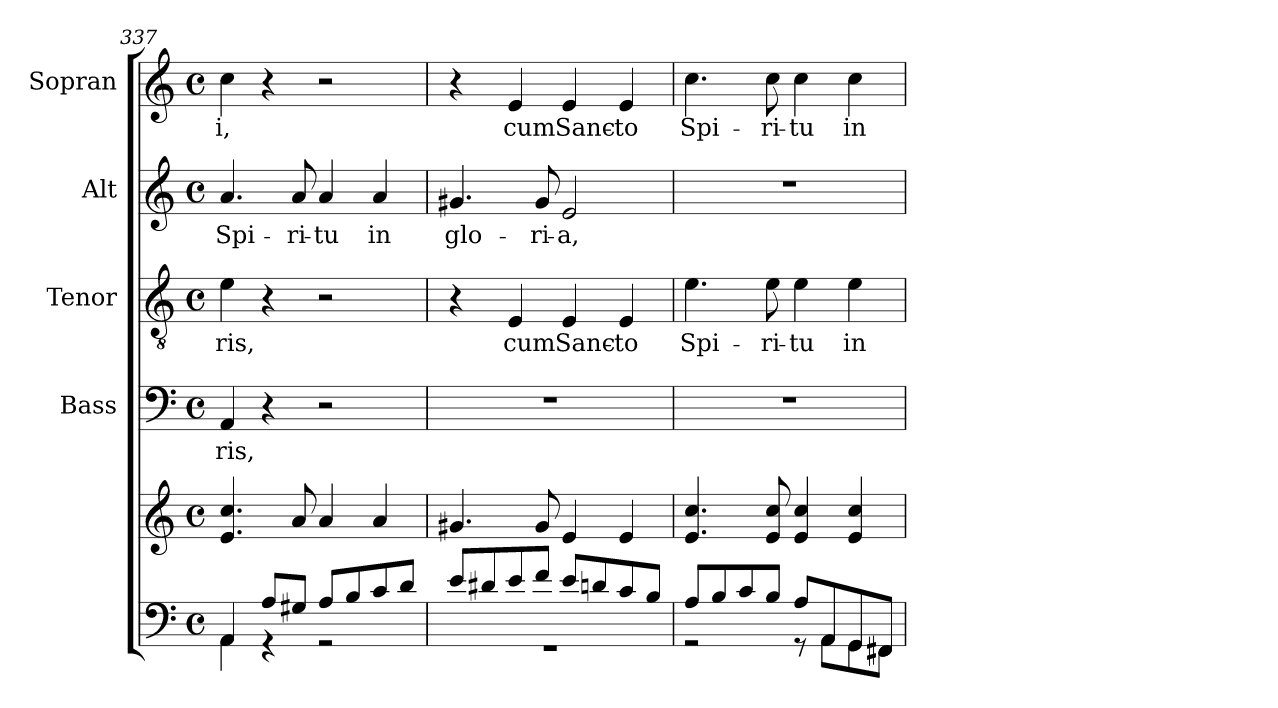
**kern	**kern	**kern	**text	**kern	**text	**kern	**text	**kern	**text
*part5	*part5	*part4	*part4	*part3	*part3	*part2	*part2	*part1	*part1
*staff6	*staff5	*staff4	*staff4	*staff3	*staff3	*staff2	*staff2	*staff1	*staff1
*	*	*I"Bass	*	*I"Tenor	*	*I"Alt	*	*I"Sopran	*
*	*	*I'B.	*	*I'T.	*	*I'A.	*	*I'S.	*
*clefF4	*clefG2	*clefF4	*	*clefGv2	*	*clefG2	*	*clefG2	*
*k[]	*k[]	*k[]	*	*k[]	*	*k[]	*	*k[]	*
*C:	*C:	*C:	*	*C:	*	*C:	*	*C:	*
*M4/4	*M4/4	*M4/4	*	*M4/4	*	*M4/4	*	*M4/4	*
*met(c)	*met(c)	*met(c)	*	*met(c)	*	*met(c)	*	*met(c)	*
=337	=337	=337	=337	=337	=337	=337	=337	=337	=337
*^	*	*	*	*	*	*	*	*	*
!	!	!	!	!LO:LY:b	!	!LO:LY:b	!	!LO:LY:b	!	!LO:LY:b
4AA/	4AA\	4.e/ 4.cc/	4AA/	-ris,	4e\	-ris,	4.a/	Spi-	4cc\	-i,
8A/L	4rGG	.	4r	.	4r	.	.	.	4r	.
!	!	!	!	!	!	!	!	!LO:LY:b	!	!
8G#X/J	.	8a/	.	.	.	.	8a/	-ri-	.	.
!	!	!	!	!	!	!	!	!LO:LY:b	!	!
8A/L	2rGG	4a/	2r	.	2r	.	4a/	-tu	2r	.
8B/	.	.	.	.	.	.	.	.	.	.
!	!	!	!	!	!	!	!	!LO:LY:b	!	!
8c/	.	4a/	.	.	.	.	4a/	in	.	.
8d/J	.	.	.	.	.	.	.	.	.	.
=338	=338	=338	=338	=338	=338	=338	=338	=338	=338	=338
!	!	!	!	!	!	!	!	!LO:LY:b	!	!
8e/L	1rGG	4.g#X/	1r	.	4r	.	4.g#X/	glo-	4r	.
8d#X/	.	.	.	.	.	.	.	.	.	.
!	!	!	!	!	!	!LO:LY:b	!	!	!	!LO:LY:b
8e/	.	.	.	.	4E/	cum	.	.	4e/	cum
!	!	!	!	!	!	!	!	!LO:LY:b	!	!
8f/J	.	8g#/	.	.	.	.	8g#/	-ri-	.	.
!	!	!	!	!	!	!LO:LY:b	!	!LO:LY:b	!	!LO:LY:b
8e/L	.	4e/	.	.	4E/	Sanc-	2e/	-a,	4e/	Sanc-
8dn/	.	.	.	.	.	.	.	.	.	.
!	!	!	!	!	!	!LO:LY:b	!	!	!	!LO:LY:b
8c/	.	4e/	.	.	4E/	-to	.	.	4e/	-to
8B/J	.	.	.	.	.	.	.	.	.	.
=339	=339	=339	=339	=339	=339	=339	=339	=339	=339	=339
!	!	!	!	!	!	!LO:LY:b	!	!	!	!LO:LY:b
8A/L	2rGG	4.e/ 4.cc/	1r	.	4.e\	Spi-	1r	.	4.cc\	Spi-
8B/	.	.	.	.	.	.	.	.	.	.
8c/	.	.	.	.	.	.	.	.	.	.
!	!	!	!	!	!	!LO:LY:b	!	!	!	!LO:LY:b
8B/J	.	8e/ 8cc/	.	.	8e\	-ri-	.	.	8cc\	-ri-
!	!	!	!	!	!	!LO:LY:b	!	!	!	!LO:LY:b
8A/L	8rGG	4e/ 4cc/	.	.	4e\	-tu	.	.	4cc\	-tu
8AA/	8AA\L	.	.	.	.	.	.	.	.	.
!	!	!	!	!	!	!LO:LY:b	!	!	!	!LO:LY:b
8GG/	8GG\	4e/ 4cc/	.	.	4e\	in	.	.	4cc\	in
8FF#X/J	8FF#\J	.	.	.	.	.	.	.	.	.
*v	*v	*	*	*	*	*	*	*	*	*
=	=	=	=	=	=	=	=	=	=
*-	*-	*-	*-	*-	*-	*-	*-	*-	*-
